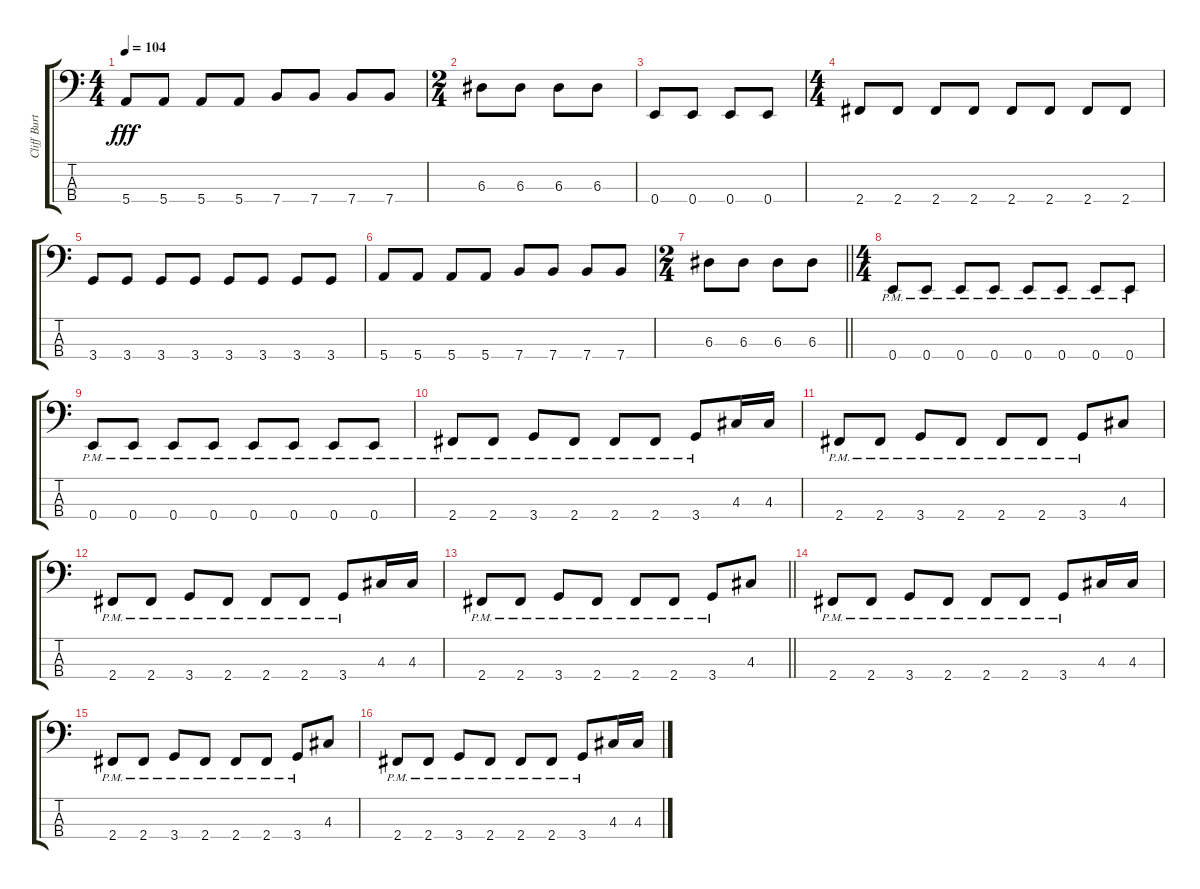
\track ("Cliff Burton" "Cliff Burt") {instrument electricbassfinger}
\staff {score tabs}
\tuning (G2 D2 A1 E1) {hide}
\ts (4 4)
\tempo 104
\clef f4
\ks c
5.4.8{dy fff} 5.4.8 5.4.8 5.4.8 7.4.8 7.4.8 7.4.8 7.4.8 |
\ts (2 4)
6.3.8 6.3.8 6.3.8 6.3.8 |
0.4.8 0.4.8 0.4.8 0.4.8 |
\ts (4 4)
2.4.8 2.4.8 2.4.8 2.4.8 2.4.8 2.4.8 2.4.8 2.4.8 |
3.4.8 3.4.8 3.4.8 3.4.8 3.4.8 3.4.8 3.4.8 3.4.8 |
5.4.8 5.4.8 5.4.8 5.4.8 7.4.8 7.4.8 7.4.8 7.4.8 |
\ts (2 4)
\barLineRight lightlight
6.3.8 6.3.8 6.3.8 6.3.8 |
\ts (4 4)
0.4{pm}.8 0.4{pm}.8 0.4{pm}.8 0.4{pm}.8 0.4{pm}.8 0.4{pm}.8 0.4{pm}.8 0.4{pm}.8 |
0.4{pm}.8 0.4{pm}.8 0.4{pm}.8 0.4{pm}.8 0.4{pm}.8 0.4{pm}.8 0.4{pm}.8 0.4{pm}.8 |
2.4{pm}.8 2.4{pm}.8 3.4{pm}.8 2.4{pm}.8 2.4{pm}.8 2.4{pm}.8 3.4{pm}.8 4.3.16 4.3.16 |
2.4{pm}.8 2.4{pm}.8 3.4{pm}.8 2.4{pm}.8 2.4{pm}.8 2.4{pm}.8 3.4{pm}.8 4.3.8 |
2.4{pm}.8 2.4{pm}.8 3.4{pm}.8 2.4{pm}.8 2.4{pm}.8 2.4{pm}.8 3.4{pm}.8 4.3.16 4.3.16 |
\barLineRight lightlight
2.4{pm}.8 2.4{pm}.8 3.4{pm}.8 2.4{pm}.8 2.4{pm}.8 2.4{pm}.8 3.4{pm}.8 4.3.8 |
2.4{pm}.8 2.4{pm}.8 3.4{pm}.8 2.4{pm}.8 2.4{pm}.8 2.4{pm}.8 3.4{pm}.8 4.3.16 4.3.16 |
2.4{pm}.8 2.4{pm}.8 3.4{pm}.8 2.4{pm}.8 2.4{pm}.8 2.4{pm}.8 3.4{pm}.8 4.3.8 |
2.4{pm}.8 2.4{pm}.8 3.4{pm}.8 2.4{pm}.8 2.4{pm}.8 2.4{pm}.8 3.4{pm}.8 4.3.16 4.3.16
